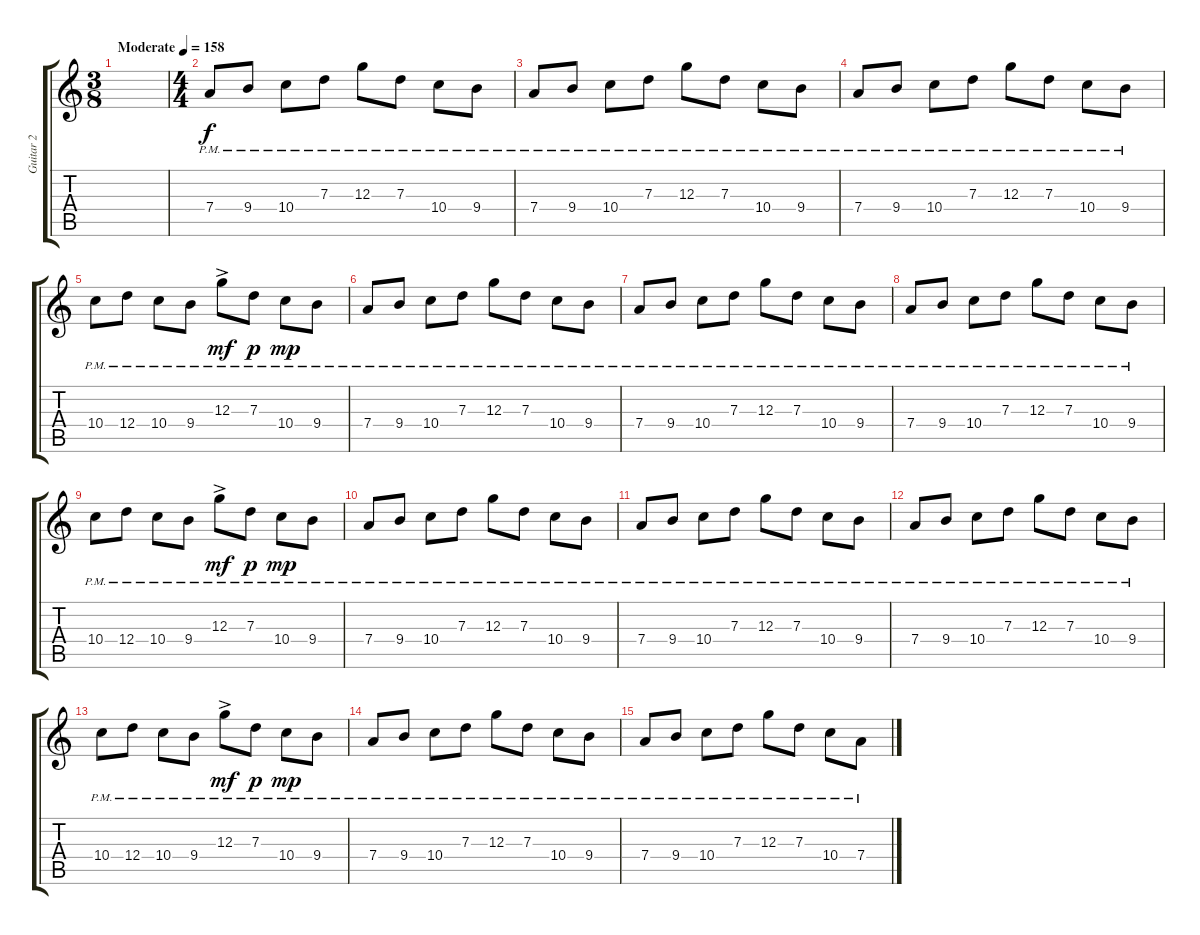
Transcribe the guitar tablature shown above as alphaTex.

\track ("Guitar 2" "Guitar 2") {instrument distortionguitar}
\staff {score tabs}
\tuning (E4 B3 G3 D3 A2 E2) {hide}
\ts (3 8)
\tempo (158 "Moderate")
\clef g2
\ks c
|
\ts (4 4)
7.4{pm}.8 9.4{pm}.8 10.4{pm}.8 7.3{pm}.8 12.3{pm}.8 7.3{pm}.8 10.4{pm}.8 9.4{pm}.8 |
7.4{pm}.8 9.4{pm}.8 10.4{pm}.8 7.3{pm}.8 12.3{pm}.8 7.3{pm}.8 10.4{pm}.8 9.4{pm}.8 |
7.4{pm}.8 9.4{pm}.8 10.4{pm}.8 7.3{pm}.8 12.3{pm}.8 7.3{pm}.8 10.4{pm}.8 9.4{pm}.8 |
10.4{pm}.8 12.4{pm}.8 10.4{pm}.8 9.4{pm}.8 12.3{ac pm}.8{dy mf} 7.3{pm}.8{dy p} 10.4{pm}.8{dy mp} 9.4{pm}.8 |
7.4{pm}.8 9.4{pm}.8 10.4{pm}.8 7.3{pm}.8 12.3{pm}.8 7.3{pm}.8 10.4{pm}.8 9.4{pm}.8 |
7.4{pm}.8 9.4{pm}.8 10.4{pm}.8 7.3{pm}.8 12.3{pm}.8 7.3{pm}.8 10.4{pm}.8 9.4{pm}.8 |
7.4{pm}.8 9.4{pm}.8 10.4{pm}.8 7.3{pm}.8 12.3{pm}.8 7.3{pm}.8 10.4{pm}.8 9.4{pm}.8 |
10.4{pm}.8 12.4{pm}.8 10.4{pm}.8 9.4{pm}.8 12.3{ac pm}.8{dy mf} 7.3{pm}.8{dy p} 10.4{pm}.8{dy mp} 9.4{pm}.8 |
7.4{pm}.8 9.4{pm}.8 10.4{pm}.8 7.3{pm}.8 12.3{pm}.8 7.3{pm}.8 10.4{pm}.8 9.4{pm}.8 |
7.4{pm}.8 9.4{pm}.8 10.4{pm}.8 7.3{pm}.8 12.3{pm}.8 7.3{pm}.8 10.4{pm}.8 9.4{pm}.8 |
7.4{pm}.8 9.4{pm}.8 10.4{pm}.8 7.3{pm}.8 12.3{pm}.8 7.3{pm}.8 10.4{pm}.8 9.4{pm}.8 |
10.4{pm}.8 12.4{pm}.8 10.4{pm}.8 9.4{pm}.8 12.3{ac pm}.8{dy mf} 7.3{pm}.8{dy p} 10.4{pm}.8{dy mp} 9.4{pm}.8 |
7.4{pm}.8 9.4{pm}.8 10.4{pm}.8 7.3{pm}.8 12.3{pm}.8 7.3{pm}.8 10.4{pm}.8 9.4{pm}.8 |
7.4{pm}.8 9.4{pm}.8 10.4{pm}.8 7.3{pm}.8 12.3{pm}.8 7.3{pm}.8 10.4{pm}.8 7.4{pm}.8
